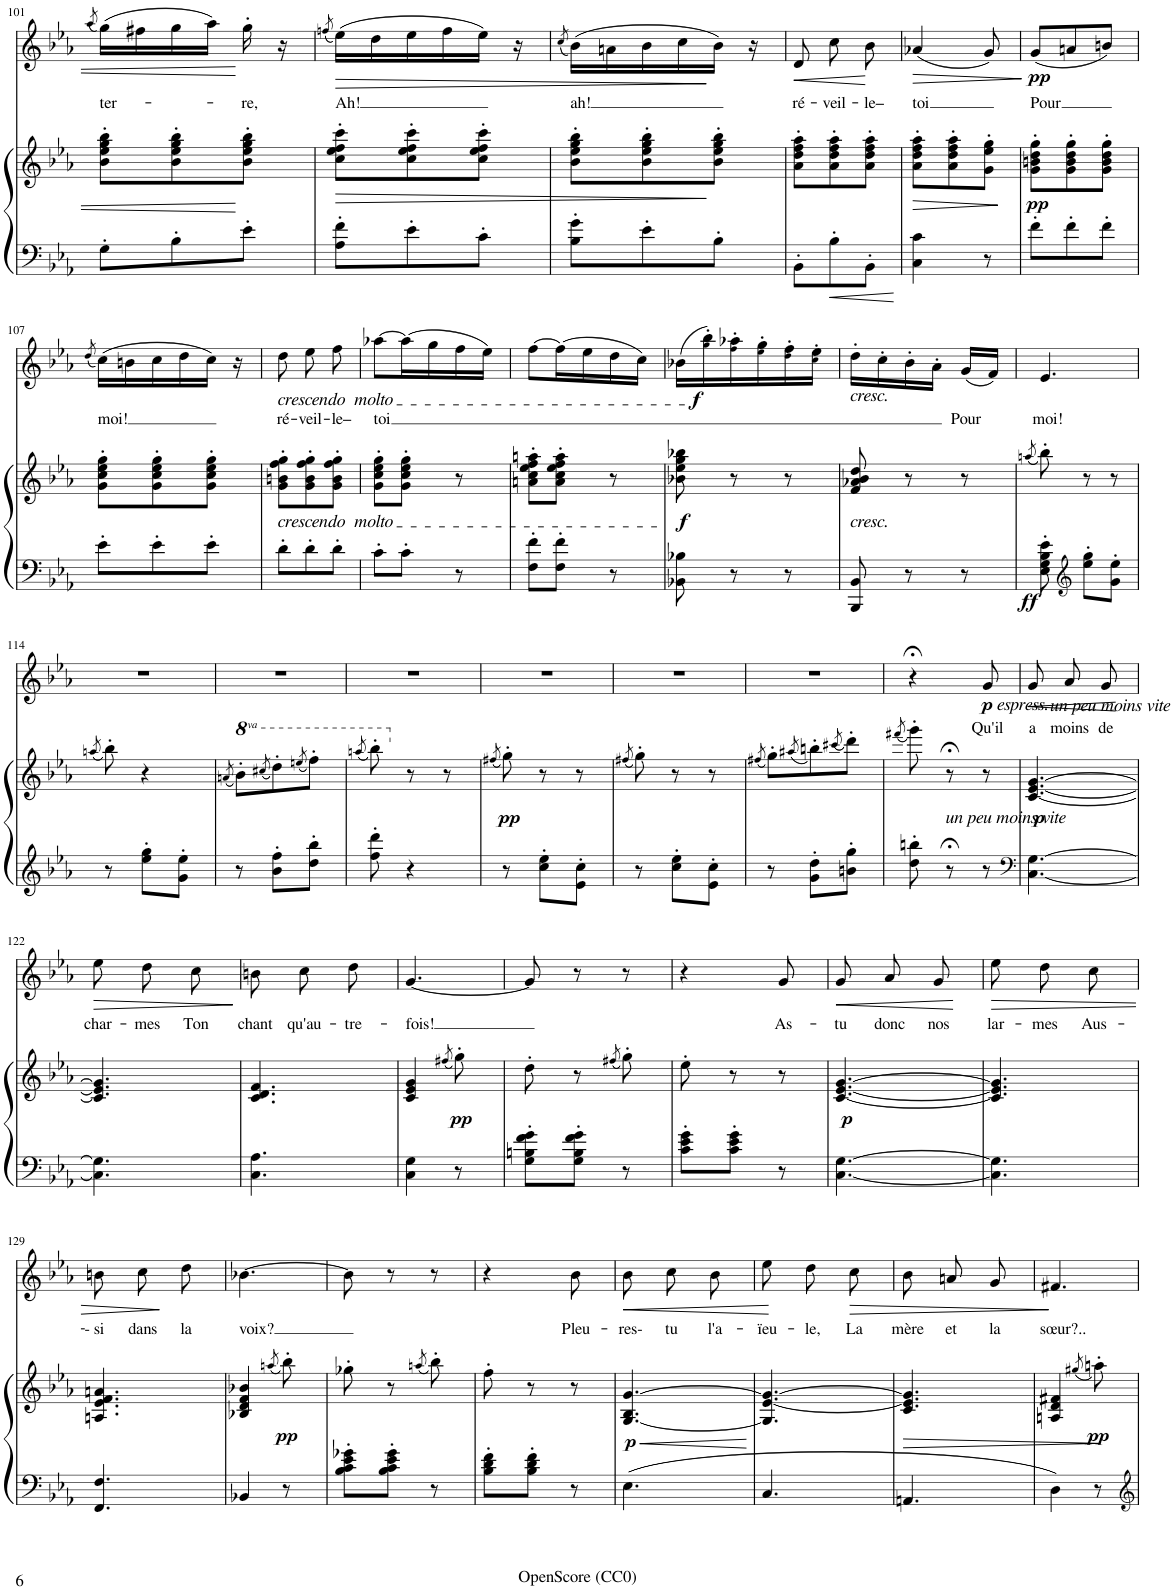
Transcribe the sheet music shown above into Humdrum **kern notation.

**kern	**kern	**dynam	**kern	**text	**dynam	**kern
*part3	*part3	*part3	*part2	*part2	*part2	*part1
*staff4	*staff3	*staff3/4	*staff2	*staff2	*staff2	*staff1
*I"Piano	*	*	*I"Voice	*	*	*I"Soprano
*I'Pno	*	*	*	*	*	*
!!LO:PB:g=z
*clefF4	*clefG2	*	*clefG2	*	*	*clefG2
*k[b-e-a-]	*k[b-e-a-]	*	*k[b-e-a-]	*	*	*k[]
*M3/8	*M3/8	*	*M3/8	*	*	*M3/8
=101	=101	=101	=101	=101	=101	=101
.	.	.	(8qaa-/	.	.	.
!	!	!	!	!LO:LY:b	!	!
8G'\L	8b-\' 8ee-\' 8gg\' 8bb-\'L	.	(16gg\LL)	ter-	.	4.r
.	.	.	16ff#X\	.	.	.
8B-'\	8b-\' 8ee-\' 8gg\' 8bb-\'	.	16gg\	.	.	.
.	.	.	16aa-\JJ)	.	.	.
!	!	!	!	!LO:LY:b	!	!
8e-'\J	8b-\' 8ee-\' 8gg\' 8bb-\'J	.	16gg'\	-re,	.	.
.	.	.	16r	.	.	.
=102	=102	=102	=102	=102	=102	=102
.	.	.	(8qffn/	.	.	.
!	!	!LO:HP:b	!	!LO:LY:b	!	!
8A-\' 8f\'L	8cc\' 8ee-\' 8ff\' 8ccc\'L	>	(16ee-\LL)	Ah!	.	4.r
.	.	.	16dd\	.	.	.
8e-'\	8cc\' 8ee-\' 8ff\' 8ccc\'	.	16ee-\	.	.	.
.	.	.	16ff\	.	.	.
8c'\J	8cc\' 8ee-\' 8ff\' 8ccc\'J	.	16ee-\JJ)	.	.	.
.	.	.	16r	.	.	.
=103	=103	=103	=103	=103	=103	=103
.	.	.	(8qcc/	.	.	.
!	!	!	!	!LO:LY:b	!	!
8B-\' 8g\'L	8b-\' 8ee-\' 8gg\' 8bb-\'L	.	(16b-\LL)	-ah!	.	4.r
.	.	.	16an\	.	.	.
8e-'\	8b-\' 8ee-\' 8gg\' 8bb-\'	.	16b-\	.	.	.
.	.	.	16cc\	.	.	.
8B-'\J	8b-\' 8ee-\' 8gg\' 8bb-\'J	]	16b-\JJ)	.	.	.
.	.	.	16r	.	.	.
=104	=104	=104	=104	=104	=104	=104
!	!	!	!	!LO:LY:b	!LO:HP:b	!
8BB-'\L	8a-\' 8dd\' 8ff\' 8aa-\'L	.	8d/	ré-	<	4.r
!	!	!	!	!LO:LY:b	!	!
8B-'\	8a-\' 8dd\' 8ff\' 8aa-\'	.	8cc\	-veil-	.	.
!	!	!	!	!LO:LY:b	!	!
8BB-'\J	8a-\' 8dd\' 8ff\' 8aa-\'J	.	8b-\	-le–	[	.
=105	=105	=105	=105	=105	=105	=105
!	!	!LO:HP:b	!	!LO:LY:b	!LO:HP:b	!
4C\ 4c\	8a-\' 8dd\' 8ff\' 8aa-\'L	>	(4a-X/	toi	>	4.r
.	8a-\' 8dd\' 8ff\' 8aa-\'	.	.	.	.	.
8r	8g\' 8ee-\' 8gg\'J	.	8g/)	.	.	.
.	.	]	.	.	]	.
=106	=106	=106	=106	=106	=106	=106
!	!	!LO:DY:b	!	!LO:LY:b	!LO:DY:b	!
8f'\L	8g\' 8bn\' 8dd\' 8gg\'L	pp	(8g/L	Pour	pp	4.r
8f'\	8g\' 8b\' 8dd\' 8gg\'	.	8an/	.	.	.
8f'\J	8g\' 8b\' 8dd\' 8gg\'J	.	8bn/J)	.	.	.
!!LO:LB:g=z
=107	=107	=107	=107	=107	=107	=107
.	.	.	(8qdd/	.	.	.
!	!	!	!	!LO:LY:b	!	!
8e-'\L	8g\' 8cc\' 8ee-\' 8gg\'L	.	(16cc\LL)	moi!	.	4.r
.	.	.	16bn\	.	.	.
8e-'\	8g\' 8cc\' 8ee-\' 8gg\'	.	16cc\	.	.	.
.	.	.	16dd\	.	.	.
8e-'\J	8g\' 8cc\' 8ee-\' 8gg\'J	.	16cc\JJ)	.	.	.
.	.	.	16r	.	.	.
=108	=108	=108	=108	=108	=108	=108
!	!	!	!LO:TX:b:i:t=crescendo  molto	!	!	!
!	!LO:TX:b:i:t=crescendo  molto	!	!	!	!	!
!	!	!	!	!LO:LY:b	!	!
8d'\L	8g\' 8bn\' 8ff\' 8gg\'L	.	8dd\	ré-	.	4.r
!	!	!	!	!LO:LY:b	!	!
8d'\	8g\' 8b\' 8ff\' 8gg\'	.	8ee-\	-veil-	.	.
!	!	!	!	!LO:LY:b	!	!
8d'\J	8g\' 8b\' 8ff\' 8gg\'J	.	8ff\	-le–	.	.
=109	=109	=109	=109	=109	=109	=109
!	!	!	!	!LO:LY:b	!	!
8c'\L	8g\' 8cc\' 8ee-\' 8gg\'L	.	[8aa-X\L	toi	.	4.r
8c'\J	8g\' 8cc\' 8ee-\' 8gg\'J	.	(16aa-\L]	.	.	.
.	.	.	16gg\	.	.	.
8r	8r	.	16ff\	.	.	.
.	.	.	16ee-\JJ)	.	.	.
=110	=110	=110	=110	=110	=110	=110
8F\' 8f\'L	8an\' 8cc\' 8ee-\' 8ff\' 8aan\'L	.	[8ff\L	.	.	4.r
8F\' 8f\'J	8a\' 8cc\' 8ee-\' 8ff\' 8aa\'J	.	(16ff\L]	.	.	.
.	.	.	16ee-\	.	.	.
8r	8r	.	16dd\	.	.	.
.	.	.	16cc\JJ)	.	.	.
=111	=111	=111	=111	=111	=111	=111
!	!	!LO:DY:b	!	!	!LO:DY:b	!
8BB-X\ 8B-X\	8b-X\ 8ee-\ 8gg\ 8bb-X\	f	(16b-X\LL	.	f	4.r
.	.	.	16gg\' 16bb-\')	.	.	.
8r	8r	.	16ff\' 16aa-X\'	.	.	.
.	.	.	16ee-\' 16gg\'	.	.	.
8r	8r	.	16dd\' 16ff\'	.	.	.
.	.	.	16cc\' 16ee-\'JJ	.	.	.
=112	=112	=112	=112	=112	=112	=112
!	!	!	!LO:TX:b:i:t=cresc.	!	!	!
!	!LO:TX:b:i:t=cresc.	!	!	!	!	!
8BBB-/ 8BB-/	8f/ 8a-X/ 8b-/ 8dd/	.	16dd'\LL	.	.	4.r
.	.	.	16cc'\	.	.	.
8r	8r	.	16b-'\	.	.	.
.	.	.	16a-'\JJ	.	.	.
!	!	!	!	!LO:LY:b	!	!
8r	8r	.	(16g/LL	Pour	.	.
.	.	.	16f/JJ)	.	.	.
=113	=113	=113	=113	=113	=113	=113
.	(8qaan/	.	.	.	.	.
!	!	!LO:DY:b=2	!	!LO:LY:b	!	!
8E-\' 8G\' 8B-\' 8e-\'	8bb-'\)	ff	4.e-/	moi!	.	4.r
*clefG2	*	*	*	*	*	*
8ee-\' 8gg\'L	8r	.	.	.	.	.
8g\' 8ee-\'J	8r	.	.	.	.	.
!!LO:LB:g=z
=114	=114	=114	=114	=114	=114	=114
.	(8qaan/	.	.	.	.	.
8r	8bb-'\)	.	4.r	.	.	4.r
8ee-\' 8gg\'L	4r	.	.	.	.	.
8g\' 8ee-\'J	.	.	.	.	.	.
=115	=115	=115	=115	=115	=115	=115
.	(8qaan/	.	.	.	.	.
8r	8bb-'\L)	.	4.r	.	.	4.r
.	(8qccc#X/	.	.	.	.	.
8b-\' 8ff\'L	8ddd'\)	.	.	.	.	.
.	(8qeeen/	.	.	.	.	.
8dd\' 8bb-\'J	8fff'\J)	.	.	.	.	.
=116	=116	=116	=116	=116	=116	=116
.	(8qaaan/	.	.	.	.	.
8ff\' 8ddd\'	8bbb-'\)	.	4.r	.	.	4.r
4r	8r	.	.	.	.	.
.	8r	.	.	.	.	.
=117	=117	=117	=117	=117	=117	=117
.	(8qff#X/	.	.	.	.	.
!	!	!LO:DY:b	!	!	!	!
8r	8gg'\)	pp	4.r	.	.	4.r
8cc\' 8ee-\'L	8r	.	.	.	.	.
8e-\' 8cc\'J	8r	.	.	.	.	.
=118	=118	=118	=118	=118	=118	=118
.	(8qff#X/	.	.	.	.	.
8r	8gg'\)	.	4.r	.	.	4.r
8cc\' 8ee-\'L	8r	.	.	.	.	.
8e-\' 8cc\'J	8r	.	.	.	.	.
=119	=119	=119	=119	=119	=119	=119
.	(8qff#X/	.	.	.	.	.
8r	8gg'\L)	.	4.r	.	.	4.r
.	(8qaa#X/	.	.	.	.	.
8g\' 8dd\'L	8bbn'\)	.	.	.	.	.
.	(8qccc#X/	.	.	.	.	.
8bn\' 8gg\'J	8ddd'\J)	.	.	.	.	.
=120	=120	=120	=120	=120	=120	=120
.	(8qfff#X/	.	.	.	.	.
8dd\' 8bbn\'	8ggg'\)	.	4r;<	.	.	4.r
!	!LO:TX:b:i:t=un peu moins vite	!	!	!	!	!
8r;<	8r;<	.	.	.	.	.
!	!	!	!LO:TX:b:i:t=un peu moins vite	!	!	!
!	!	!	!	!LO:LY:b	!LO:DY:b	!
!	!	!	!	!	!LO:DY:n=1:b	!
8r	8r	.	8g/	Qu'il	p other-dynamics	.
=121	=121	=121	=121	=121	=121	=121
*clefF4	*	*	*	*	*	*
!	!	!LO:DY:b	!	!LO:LY:b	!LO:HP:b	!
[4.C\ [4.G\	[4.c/ [4.e-/ [4.g/	p	8g/	a	<	4.r
!	!	!	!	!LO:LY:b	!	!
.	.	.	8a-/	moins	.	.
!	!	!	!	!LO:LY:b	!	!
.	.	.	8g/	de	.	.
.	.	.	.	.	[	.
!!LO:LB:g=z
=122	=122	=122	=122	=122	=122	=122
!	!	!	!	!LO:LY:b	!LO:HP:b	!
4.C\] 4.G\]	4.c/] 4.e-/] 4.g/]	.	8ee-\	char-	>	4.r
!	!	!	!	!LO:LY:b	!	!
.	.	.	8dd\	-mes	.	.
!	!	!	!	!LO:LY:b	!	!
.	.	.	8cc\	Ton	.	.
.	.	.	.	.	]	.
=123	=123	=123	=123	=123	=123	=123
!	!	!	!	!LO:LY:b	!	!
4.C\ 4.A-\	4.c/ 4.d/ 4.f/	.	8bn\	chant	.	4.r
!	!	!	!	!LO:LY:b	!	!
.	.	.	8cc\	qu'au-	.	.
!	!	!	!	!LO:LY:b	!	!
.	.	.	8dd\	-tre-	.	.
=124	=124	=124	=124	=124	=124	=124
!	!	!	!	!LO:LY:b	!	!
4C\ 4G\	4c/ 4e-/ 4g/	.	[4.g/	-fois!	.	4.r
.	(8qff#X/	.	.	.	.	.
!	!	!LO:DY:b	!	!	!	!
8r	8gg'\)	pp	.	.	.	.
=125	=125	=125	=125	=125	=125	=125
8G\' 8Bn\' 8f\' 8g\'L	8dd'\	.	8g/]	.	.	4.r
8G\' 8B\' 8f\' 8g\'J	8r	.	8r	.	.	.
.	(8qff#X/	.	.	.	.	.
8r	8gg'\)	.	8r	.	.	.
=126	=126	=126	=126	=126	=126	=126
8c\' 8e-\' 8g\'L	8ee-'\	.	4r	.	.	4.r
8c\' 8e-\' 8g\'J	8r	.	.	.	.	.
!	!	!	!	!LO:LY:b	!	!
8r	8r	.	8g/	As-	.	.
=127	=127	=127	=127	=127	=127	=127
!	!	!LO:DY:b	!	!LO:LY:b	!LO:HP:b	!
[4.C\ [4.G\	[4.c/ [4.e-/ [4.g/	p	8g/	-tu	<	4.r
!	!	!	!	!LO:LY:b	!	!
.	.	.	8a-/	-donc	.	.
!	!	!	!	!LO:LY:b	!	!
.	.	.	8g/	nos	.	.
.	.	.	.	.	[	.
=128	=128	=128	=128	=128	=128	=128
!	!	!	!	!LO:LY:b	!LO:HP:b	!
4.C\] 4.G\]	4.c/] 4.e-/] 4.g/]	.	8ee-\	lar-	>	4.r
!	!	!	!	!LO:LY:b	!	!
.	.	.	8dd\	-mes	.	.
!	!	!	!	!LO:LY:b	!	!
.	.	.	8cc\	Aus-	.	.
!!LO:LB:g=z
=129	=129	=129	=129	=129	=129	=129
!	!	!	!	!LO:LY:b	!	!
4.FF/ 4.F/	4.An/ 4.e-/ 4.f/ 4.an/	.	8bn\	-- si	.	4.r
!	!	!	!	!LO:LY:b	!	!
.	.	.	8cc\	dans	.	.
!	!	!	!	!LO:LY:b	!	!
.	.	.	8dd\	la	]	.
=130	=130	=130	=130	=130	=130	=130
!	!	!	!	!LO:LY:b	!	!
4BB-X/	4B-X/ 4d/ 4f/ 4b-X/	.	[4.b-X\	voix?	.	4.r
.	(8qaan/	.	.	.	.	.
!	!	!LO:DY:b	!	!	!	!
8r	8bb-'\)	pp	.	.	.	.
=131	=131	=131	=131	=131	=131	=131
8B-\' 8c\' 8e-\' 8g-X\'L	8gg-X'\	.	8b-\]	.	.	4.r
8B-\' 8c\' 8e-\' 8g-\'J	8r	.	8r	.	.	.
.	(8qaan/	.	.	.	.	.
8r	8bb-'\)	.	8r	.	.	.
=132	=132	=132	=132	=132	=132	=132
8B-\' 8d\' 8f\'L	8ff'\	.	4r	.	.	4.r
8B-\' 8d\' 8f\'J	8r	.	.	.	.	.
!	!	!	!	!LO:LY:b	!	!
8r	8r	.	8b-\	Pleu-	.	.
=133	=133	=133	=133	=133	=133	=133
!	!	!LO:HP:b	!	!LO:LY:b	!LO:HP:b	!
!	!	!LO:DY:n=1:b	!	!	!	!
4.E-\	[4.G/ 4.B-/ [4.g/	< p	8b-\	-res-	<	4.r
!	!	!	!	!LO:LY:b	!	!
.	.	.	8cc\	tu	.	.
!	!	!	!	!LO:LY:b	!	!
.	.	.	8b-\	l'a-	.	.
.	.	[	.	.	[	.
=134	=134	=134	=134	=134	=134	=134
!	!	!	!	!LO:LY:b	!	!
4.C/	4.G/] [4.e-/ 4.g/_	.	8ee-\	-ïeu-	.	4.r
!	!	!	!	!LO:LY:b	!	!
.	.	.	8dd\	-le,	.	.
!	!	!	!	!LO:LY:b	!LO:HP:b	!
.	.	.	8cc\	La	>	.
=135	=135	=135	=135	=135	=135	=135
!	!	!LO:HP:b	!	!LO:LY:b	!	!
4.AAn/	4.c/ 4.e-/] 4.g/]	>	8b-\	mère	.	4.r
!	!	!	!	!LO:LY:b	!	!
.	.	.	8an/	et	.	.
!	!	!	!	!LO:LY:b	!	!
.	.	.	8g/	la	.	.
.	.	]	.	.	]	.
=136	=136	=136	=136	=136	=136	=136
!	!	!	!	!LO:LY:b	!	!
4D\	4An/ 4d/ 4f#X/	.	4.f#X/	sœur?..	.	4.r
.	(8qgg#X/	.	.	.	.	.
!	!	!LO:DY:b	!	!	!	!
8r	8aan'\)	pp	.	.	.	.
=	=	=	=	=	=	=
*-	*-	*-	*-	*-	*-	*-
